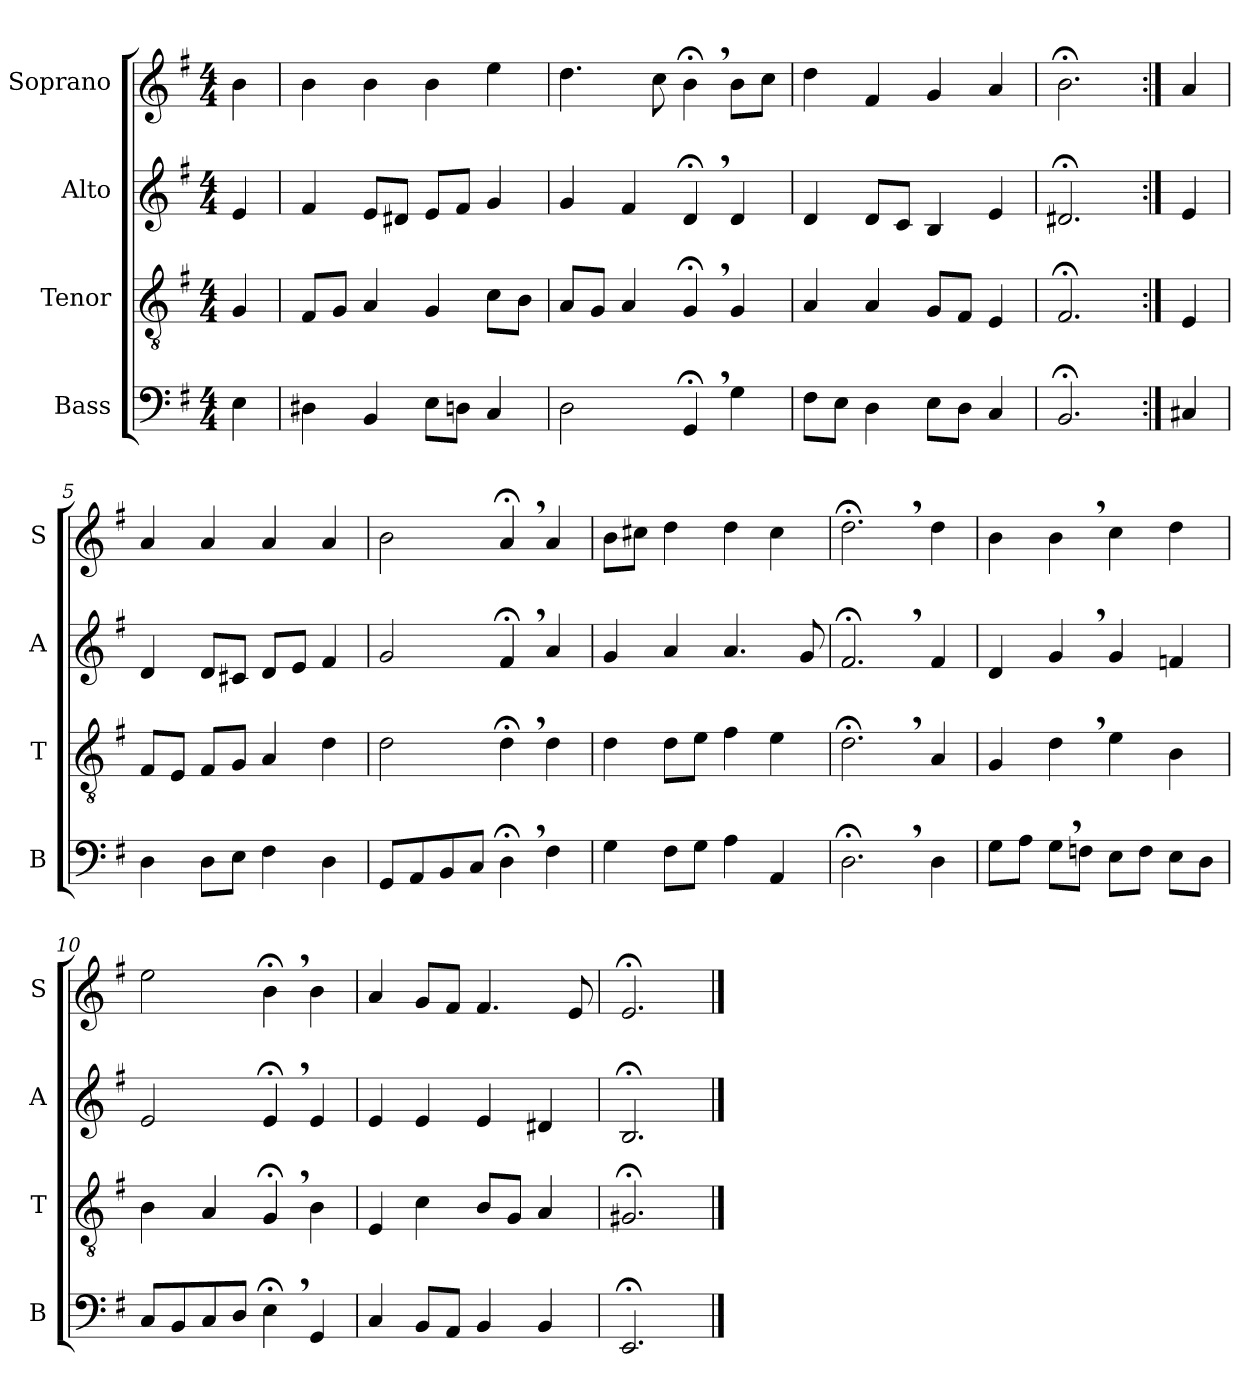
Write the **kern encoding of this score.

**kern	**kern	**kern	**kern
*part4	*part3	*part2	*part1
*staff4	*staff3	*staff2	*staff1
*I"Bass	*I"Tenor	*I"Alto	*I"Soprano
*I'B	*I'T	*I'A	*I'S
*clefF4	*clefGv2	*clefG2	*clefG2
*k[f#]	*k[f#]	*k[f#]	*k[f#]
*M4/4	*M4/4	*M4/4	*M4/4
=	=	=	=
4E\	4G/	4e/	4b\
=1	=1	=1	=1
4D#X\	8F#/L	4f#/	4b\
.	8G/J	.	.
4BB/	4A/	8e/L	4b\
.	.	8d#X/J	.
8E\L	4G/	8e/L	4b\
8Dn\J	.	8f#/J	.
4C/	8c\L	4g/	4ee\
.	8B\J	.	.
=2	=2	=2	=2
2D\	8A/L	4g/	4.dd\
.	8G/J	.	.
.	4A/	4f#/	.
.	.	.	8cc\
4GG;<,/	4G;<,/	4d;<,/	4b;<,\
4G\	4G/	4d/	8b\L
.	.	.	8cc\J
=3	=3	=3	=3
8F#\L	4A/	4d/	4dd\
8E\J	.	.	.
4D\	4A/	8d/L	4f#/
.	.	8c/J	.
8E\L	8G/L	4B/	4g/
8D\J	8F#/J	.	.
4C/	4E/	4e/	4a/
=4	=4	=4	=4
2.BB;</	2.F#;</	2.d#X;</	2.b;<\
=4b:|!	=4b:|!	=4b:|!	=4b:|!
4C#X/	4E/	4e/	4a/
=5	=5	=5	=5
4D\	8F#/L	4d/	4a/
.	8E/J	.	.
8D\L	8F#/L	8d/L	4a/
8E\J	8G/J	8c#X/J	.
4F#\	4A/	8d/L	4a:/
.	.	8e/J	.
4D\	4d\	4f#/	4a/
=6	=6	=6	=6
8GG/L	2d\	2g/	2b\
8AA/	.	.	.
8BB/	.	.	.
8C/J	.	.	.
4D;<,\	4d;<,\	4f#;<,/	4a;<,/
4F#\	4d\	4a/	4a/
=7	=7	=7	=7
4G\	4d\	4g/	8b\L
.	.	.	8cc#X\J
8F#\L	8d\L	4a/	4dd\
8G\J	8e\J	.	.
4A\	4f#\	4.a/	4dd\
4AA/	4e\	.	4cc#\
.	.	8g/	.
=8	=8	=8	=8
2.D;<,\	2.d;<,\	2.f#;<,/	2.dd;<,\
4D\	4A/	4f#/	4dd\
=9	=9	=9	=9
8G\L	4G/	4d/	4b\
8A\J	.	.	.
8G,\L	4d,\	4g,/	4b,\
8Fn\J	.	.	.
8E\L	4e\	4g/	4cc\
8F\J	.	.	.
8E\L	4B\	4fn/	4dd\
8D\J	.	.	.
=10	=10	=10	=10
8C/L	4B\	2e/	2ee\
8BB/	.	.	.
8C/	4A/	.	.
8D/J	.	.	.
4E;<,\	4G;<,/	4e;<,/	4b;<,\
4GG/	4B\	4e/	4b\
=11	=11	=11	=11
4C/	4E/	4e/	4a/
8BB/L	4c\	4e/	8g/L
8AA/J	.	.	8f#/J
4BB/	8B/L	4e/	4.f#/
.	8G/J	.	.
4BB/	4A/	4d#X/	.
.	.	.	8e/
=12	=12	=12	=12
2.EE;</	2.G#X;</	2.B;</	2.e;</
==	==	==	==
*-	*-	*-	*-
